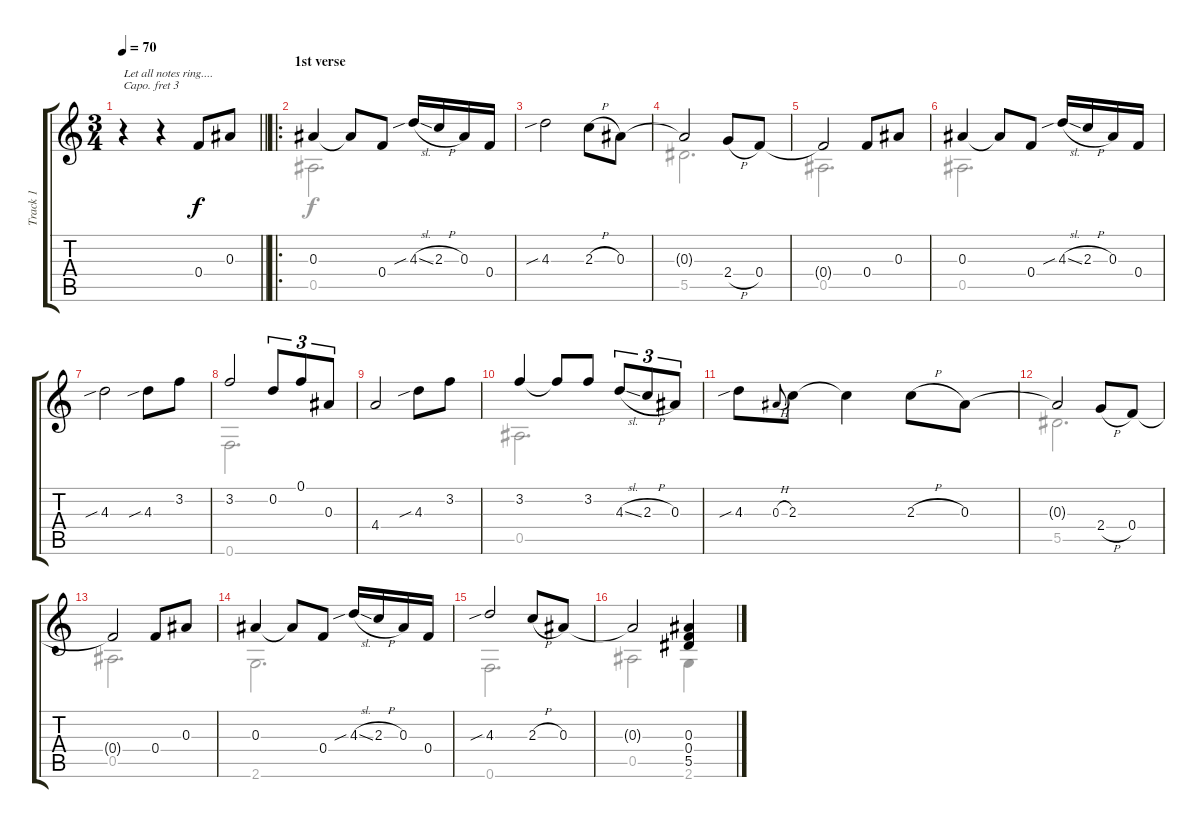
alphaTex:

\track ("Track 1" "Track 1") {instrument acousticguitarsteel}
\staff {score tabs}
\capo 3
\tuning (D4 B3 G3 D3 G2 D2) {hide}
\voice
\ts (3 4)
\tempo 70
\clef g2
\barLineRight lightlight
\ks c
r.4{txt "Let all notes ring...." dy f instrument acousticguitarsteel} r.4 0.4.8 0.3.8 |
\ro
\section ("" "1st verse")
0.3.4 0.3{t}.8 0.4.8 4.3{sib sl}.16 2.3{h}.16 0.3.16 0.4.16 |
4.3{sib}.2 2.3{h}.8 0.3.8 |
0.3{t}.2 2.4{h}.8 0.4.8 |
0.4{t}.2 0.4.8 0.3.8 |
0.3.4 0.3{t}.8 0.4.8 4.3{sib sl}.16 2.3{h}.16 0.3.16 0.4.16 |
4.3{sib}.2 4.3{sib}.8 3.2.8 |
3.2.2 0.2.8{tu (3 2)} 0.1.8{tu (3 2)} 0.3.8{tu (3 2)} |
4.4.2 4.3{sib}.8 3.2.8 |
3.2.4 3.2{t}.8 3.2.8 4.3{sl}.8{tu (3 2)} 2.3{h}.8{tu (3 2)} 0.3.8{tu (3 2)} |
4.3{sib}.8 0.3{h}.8{gr onbeat} 2.3.8 2.3{t}.4 2.3{h}.8 0.3.8 |
0.3{t}.2 2.4{h}.8 0.4.8 |
0.4{t}.2 0.4.8 0.3.8 |
0.3.4 0.3{t}.8 0.4.8 4.3{sib sl}.16 2.3{h}.16 0.3.16 0.4.16 |
4.3{sib}.2 2.3{h}.8 0.3.8 |
0.3{t}.2 (0.3 0.4 5.5).4
\voice
\clef g2
\ottava regular
\simile none
\barLineRight lightlight
\ks c
|
0.5.2{d} |
|
5.5.2{d} |
0.5.2{d} |
0.5.2{d} |
|
0.6.2{d} |
|
0.5.2{d} |
|
5.5.2{d} |
0.5.2{d} |
2.6.2{d} |
0.6.2{d} |
0.5.2 2.6.4
